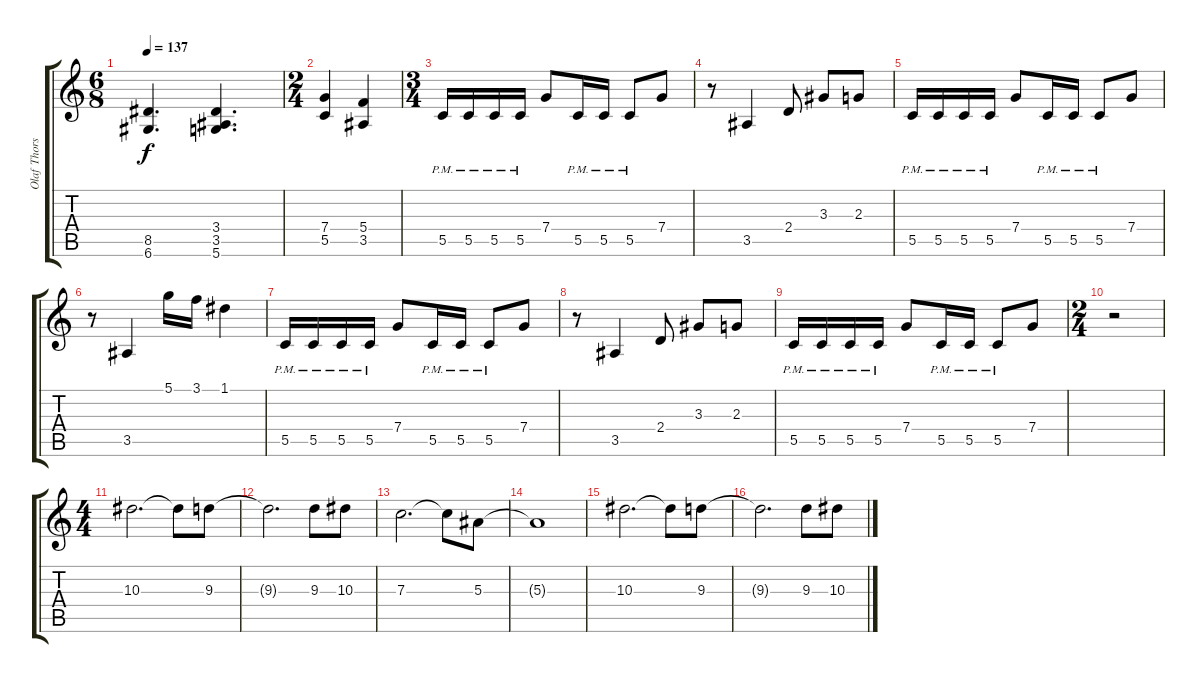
\track ("Olaf Thorsen" "Olaf Thors") {instrument overdrivenguitar}
\staff {score tabs}
\tuning (D4 A3 F3 C3 G2 D2) {hide}
\ts (6 8)
\tempo 137
\clef g2
\ks c
(8.5 6.6).4{d dy f} (3.4 3.5 5.6).4{d} |
\ts (2 4)
(7.4 5.5).4 (5.4 3.5).4 |
\ts (3 4)
5.5{pm}.16 5.5{pm}.16 5.5{pm}.16 5.5{pm}.16 7.4.8 5.5{pm}.16 5.5{pm}.16 5.5{pm}.8 7.4.8 |
r.8 3.5.4 2.4.8 3.3.8 2.3.8 |
5.5{pm}.16 5.5{pm}.16 5.5{pm}.16 5.5{pm}.16 7.4.8 5.5{pm}.16 5.5{pm}.16 5.5{pm}.8 7.4.8 |
r.8 3.5.4 5.1.16 3.1.16 1.1.4 |
5.5{pm}.16 5.5{pm}.16 5.5{pm}.16 5.5{pm}.16 7.4.8 5.5{pm}.16 5.5{pm}.16 5.5{pm}.8 7.4.8 |
r.8 3.5.4 2.4.8 3.3.8 2.3.8 |
5.5{pm}.16 5.5{pm}.16 5.5{pm}.16 5.5{pm}.16 7.4.8 5.5{pm}.16 5.5{pm}.16 5.5{pm}.8 7.4.8 |
\ts (2 4)
r.2 |
\ts (4 4)
10.3.2{d} 10.3{t}.8 9.3.8 |
9.3{t}.2{d} 9.3.8 10.3.8 |
7.3.2{d} 7.3{t}.8 5.3.8 |
5.3{t}.1 |
10.3.2{d} 10.3{t}.8 9.3.8 |
9.3{t}.2{d} 9.3.8 10.3.8
